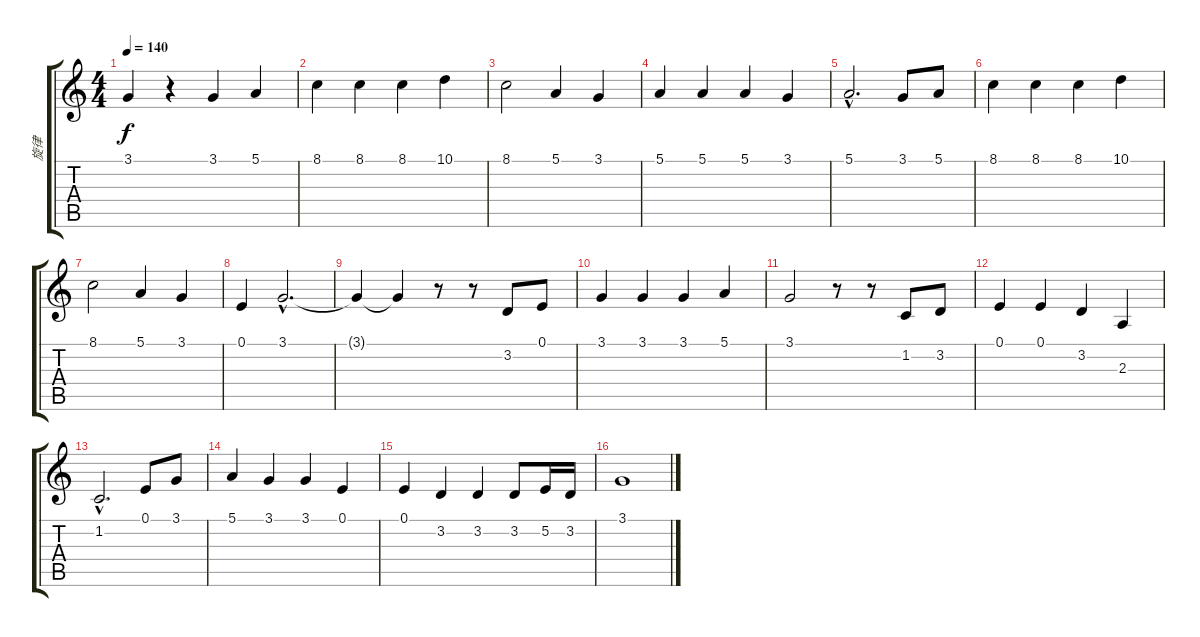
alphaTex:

\track ("旋律" "旋律") {instrument pad5bowed}
\staff {score tabs}
\tuning (E4 B3 G3 D3 A2 E2) {hide}
\ts (4 4)
\tempo 140
\clef g2
\ks c
3.1{t}.4{dy f} r.4 3.1.4 5.1.4 |
8.1.4 8.1.4 8.1.4 10.1.4 |
8.1.2 5.1.4 3.1.4 |
5.1.4 5.1.4 5.1.4 3.1.4 |
5.1{hac}.2{d} 3.1.8 5.1.8 |
8.1.4 8.1.4 8.1.4 10.1.4 |
8.1.2 5.1.4 3.1.4 |
0.1.4 3.1{hac}.2{d} |
3.1{t}.4 3.1{t}.4 r.8 r.8 3.2.8 0.1.8 |
3.1.4 3.1.4 3.1.4 5.1.4 |
3.1.2 r.8 r.8 1.2.8 3.2.8 |
0.1.4 0.1.4 3.2.4 2.3.4 |
1.2{hac}.2{d} 0.1.8 3.1.8 |
5.1.4 3.1.4 3.1.4 0.1.4 |
0.1.4 3.2.4 3.2.4 3.2.8 5.2.16 3.2.16 |
3.1.1
